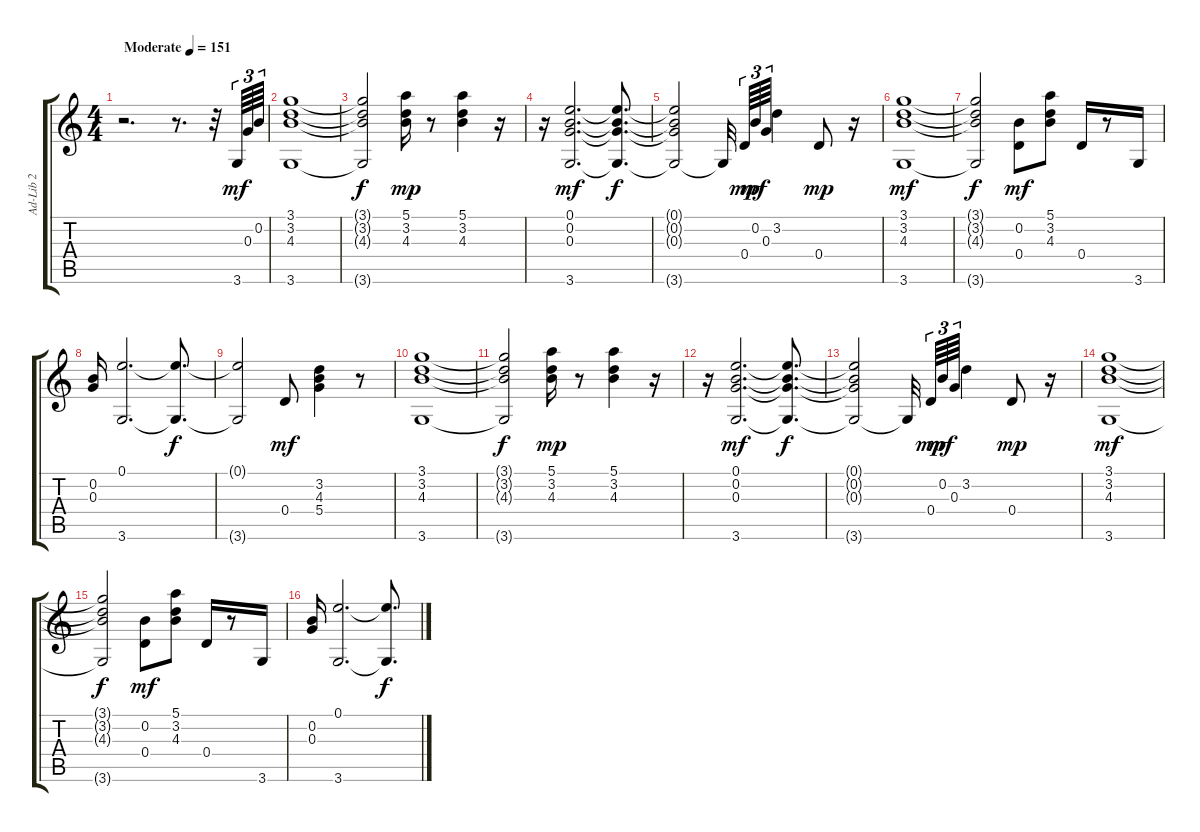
\track ("Ad-Lib 2" "Ad-Lib 2") {instrument acousticguitarsteel}
\staff {score tabs}
\tuning (E4 B3 G3 D3 A2 E2) {hide}
\ts (4 4)
\tempo (151 "Moderate")
\clef g2
\ks c
r.2{d dy mf instrument acousticguitarsteel} r.8{d} r.32 3.6.64{tu (3 2)} 0.3.64{tu (3 2)} 0.2.64{tu (3 2)} |
(3.1 3.2 4.3 3.6).1 |
(3.1{t} 3.2{t} 4.3{t} 3.6{t}).2{dy f} (5.1 3.2 4.3).16{dy mp} r.8 (5.1 3.2 4.3).4 r.16 |
r.16 (0.1 0.2 0.3 3.6).2{d dy mf} (0.1{t} 0.2{t} 0.3{t} 3.6{t}).8{d dy f} |
(0.1{t} 0.2{t} 0.3{t} 3.6{t}).2 3.6{t}.32{beam splitsecondary} 0.4.64{tu (3 2) dy mp} 0.2.64{tu (3 2) dy mf} 0.3.64{tu (3 2)} 3.2.4 0.4.8{dy mp} r.16 |
(3.1 3.2 4.3 3.6).1{dy mf} |
(3.1{t} 3.2{t} 4.3{t} 3.6{t}).2{dy f} (0.2 0.4).8{dy mf} (5.1 3.2 4.3).8 0.4.16 r.8 3.6.16 |
(0.2 0.3).16 (0.1 3.6).2{d} (0.1{t} 3.6{t}).8{d dy f} |
(0.1{t} 3.6{t}).2 0.4.8{dy mf} (3.2 4.3 5.4).4 r.8 |
(3.1 3.2 4.3 3.6).1 |
(3.1{t} 3.2{t} 4.3{t} 3.6{t}).2{dy f} (5.1 3.2 4.3).16{dy mp} r.8 (5.1 3.2 4.3).4 r.16 |
r.16 (0.1 0.2 0.3 3.6).2{d dy mf} (0.1{t} 0.2{t} 0.3{t} 3.6{t}).8{d dy f} |
(0.1{t} 0.2{t} 0.3{t} 3.6{t}).2 3.6{t}.32{beam splitsecondary} 0.4.64{tu (3 2) dy mp} 0.2.64{tu (3 2) dy mf} 0.3.64{tu (3 2)} 3.2.4 0.4.8{dy mp} r.16 |
(3.1 3.2 4.3 3.6).1{dy mf} |
(3.1{t} 3.2{t} 4.3{t} 3.6{t}).2{dy f} (0.2 0.4).8{dy mf} (5.1 3.2 4.3).8 0.4.16 r.8 3.6.16 |
(0.2 0.3).16 (0.1 3.6).2{d} (0.1{t} 3.6{t}).8{d dy f}
